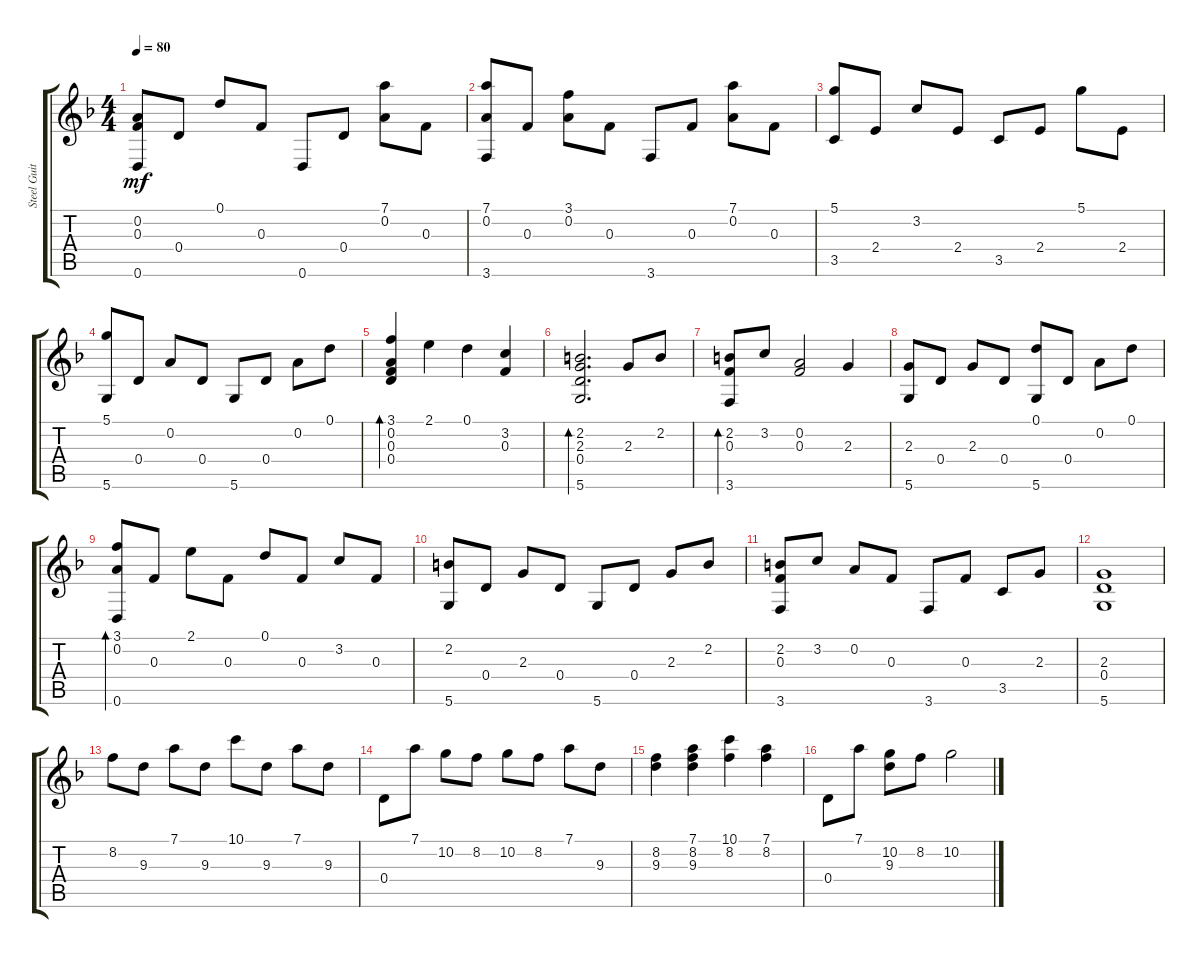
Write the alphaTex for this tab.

\track ("Steel Guitar" "Steel Guit") {instrument acousticguitarsteel}
\staff {score tabs}
\tuning (D4 A3 F3 D3 A2 D2) {hide}
\ts (4 4)
\tempo 80
\clef g2
\ks dminor
(0.2 0.3 0.6).8{dy mf} 0.4.8 0.1.8 0.3.8 0.6.8 0.4.8 (7.1 0.2).8 0.3.8 |
(7.1 0.2 3.6).8 0.3.8 (3.1 0.2).8 0.3.8 3.6.8 0.3.8 (7.1 0.2).8 0.3.8 |
(5.1 3.5).8 2.4.8 3.2.8 2.4.8 3.5.8 2.4.8 5.1.8 2.4.8 |
(5.1 5.6).8 0.4.8 0.2.8 0.4.8 5.6.8 0.4.8 0.2.8 0.1.8 |
(3.1 0.2 0.3 0.4).4{bd 60} 2.1.4 0.1.4 (3.2 0.3).4 |
(2.2 2.3 0.4 5.6).2{d bd 60} 2.3.8 2.2.8 |
(2.2 0.3 3.6).8{bd 60} 3.2.8 (0.2 0.3).2 2.3.4 |
(2.3 5.6).8 0.4.8 2.3.8 0.4.8 (0.1 5.6).8 0.4.8 0.2.8 0.1.8 |
(3.1 0.2 0.6).8{bd 60} 0.3.8 2.1.8 0.3.8 0.1.8 0.3.8 3.2.8 0.3.8 |
(2.2 5.6).8 0.4.8 2.3.8 0.4.8 5.6.8 0.4.8 2.3.8 2.2.8 |
(2.2 0.3 3.6).8 3.2.8 0.2.8 0.3.8 3.6.8 0.3.8 3.5.8 2.3.8 |
(2.3 0.4 5.6).1 |
8.2.8 9.3.8 7.1.8 9.3.8 10.1.8 9.3.8 7.1.8 9.3.8 |
0.4.8 7.1.8 10.2.8 8.2.8 10.2.8 8.2.8 7.1.8 9.3.8 |
(8.2 9.3).4 (7.1 8.2 9.3).4 (10.1 8.2).4 (7.1 8.2).4 |
0.4.8 7.1.8 (10.2 9.3).8 8.2.8 10.2.2
